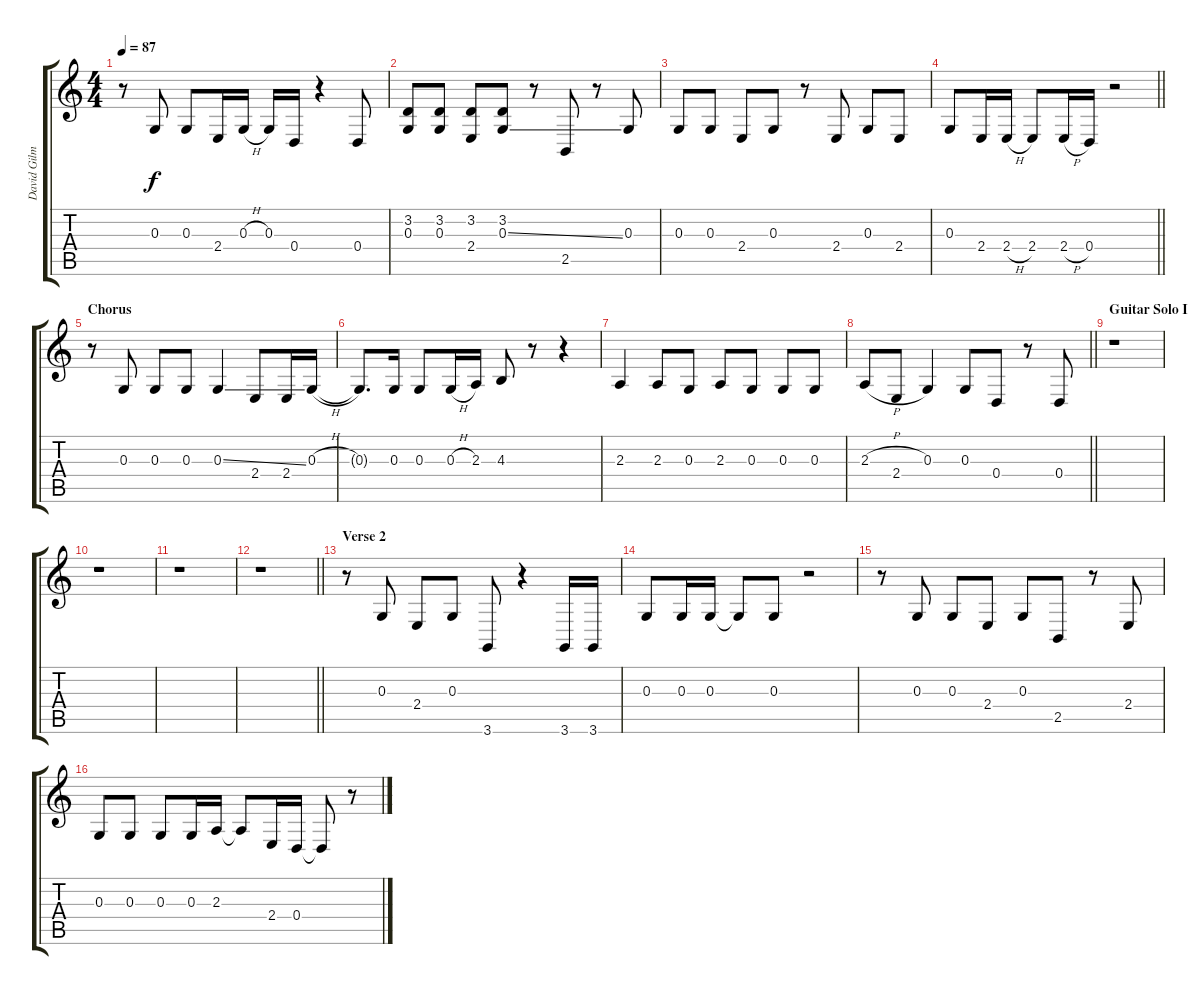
\track ("David Gilmour (Vocals)" "David Gilm") {instrument lead2sawtooth}
\staff {score tabs}
\tuning (E4 B3 G3 D3 A2 E2) {hide}
\ts (4 4)
\tempo 87
\clef g2
\ks c
r.8{dy f} 0.3.8 0.3.8 2.4.16 0.3{h}.16 0.3.16 0.4.16 r.4 0.4.8 |
(3.2 0.3).8 (3.2 0.3).8 (3.2 2.4).8 (3.2 0.3{ss}).8 r.8 2.5.8 r.8 0.3.8 |
0.3.8 0.3.8 2.4.8 0.3.8 r.8 2.4.8 0.3.8 2.4.8 |
\barLineRight lightlight
0.3.8 2.4.16 2.4{h}.16 2.4.8 2.4{h}.16 0.4.16 r.2 |
\section ("" "Chorus")
r.8 0.3.8 0.3.8 0.3.8 0.3{ss}.4 2.4.8 2.4.16 0.3{h}.16 |
0.3{t}.8{d} 0.3.16 0.3.8 0.3{h}.16 2.3.16 4.3.8 r.8 r.4 |
2.3.4 2.3.8 0.3.8 2.3.8 0.3.8 0.3.8 0.3.8 |
\barLineRight lightlight
2.3{h}.8 2.4.8 0.3.4 0.3.8 0.4.8 r.8 0.4.8 |
\section ("" "Guitar Solo I")
r.1 |
r.1 |
r.1 |
\barLineRight lightlight
r.1 |
\section ("" "Verse 2")
r.8 0.3.8 2.4.8 0.3.8 3.6.8 r.4 3.6.16 3.6.16 |
0.3.8 0.3.16 0.3.16 0.3{t}.8 0.3.8 r.2 |
r.8 0.3.8 0.3.8 2.4.8 0.3.8 2.5.8 r.8 2.4.8 |
0.3.8 0.3.8 0.3.8 0.3.16 2.3.16 2.3{t}.8 2.4.16 0.4.16 0.4{t}.8 r.8
